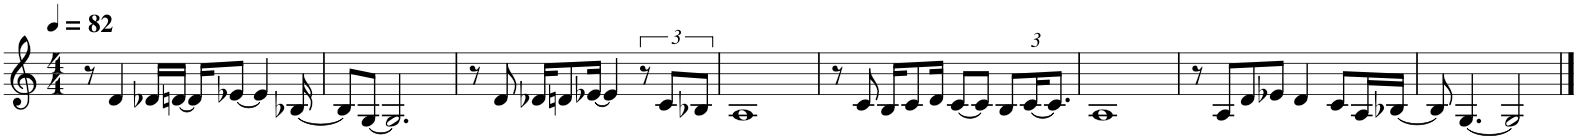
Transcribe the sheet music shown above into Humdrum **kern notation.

**kern
*part1
*staff1
*I"ピアノ
*clefG2
*k[]
*M4/4
*MM82
=1
8r
4d/
16d-X/LL
[16dn/JJ
16d/KL]
[8e-X/J
4e-/]
[16B-X/
=2
8B-/L]
[8G/J
2.G/]
=3
8r
8d/
16d-X/KL
8dn/
[16e-X/Jk
4e-/]
12r
12c/L
12B-X/J
=4
1A
=5
8r
8c/
16B/KL
8c/
16d/Jk
[8c/L
8c/J]
*Xbrackettup
12B/L
[24c/K
12.c/J]
=6
1A
=7
8r
8A/L
8d/
8e-X/J
4d/
8c/L
16A/L
[16B-X/JJ
=8
8B-/]
[4.G/
2G/]
==
*-
